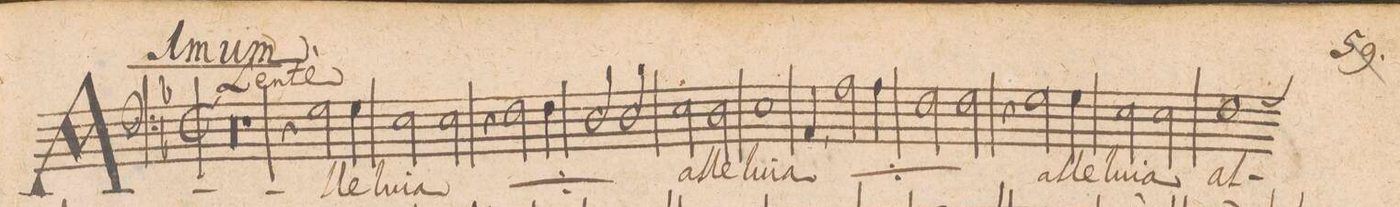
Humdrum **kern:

**kern	**text
*I"BASSUS.	*
*clefF4	*
*k[b-]	*
*met(C|)	*
*M2/1	*
00r	.
=2-	=2-
=3-	=3-
1r	.
*2\right	*
4r	.
2G\	Al-
4G\	-le-
=4-	=4-
2E\	-lu-
2E\	-ia
4r	.
*	*ij
2F\	Al-
4F\	-le-
=5-	=5-
2D/	-lu-
2D/	-ia
*	*Xij
2E\	al-
2D\	-le-
=6-	=6-
1E	-lu-
4AA,/	-ia
*	*ij
2A\	al-
4A\	-le-
=7-	=7-
2F\	-lu-
2F\	-ia
*	*Xij
4r	.
2G\	al-
4G\	-le-
=8-	=8-
2E\	-lu-
2E\	-ia
*custos:G	*
1F	al-
=9-	=9-
*-	*-
